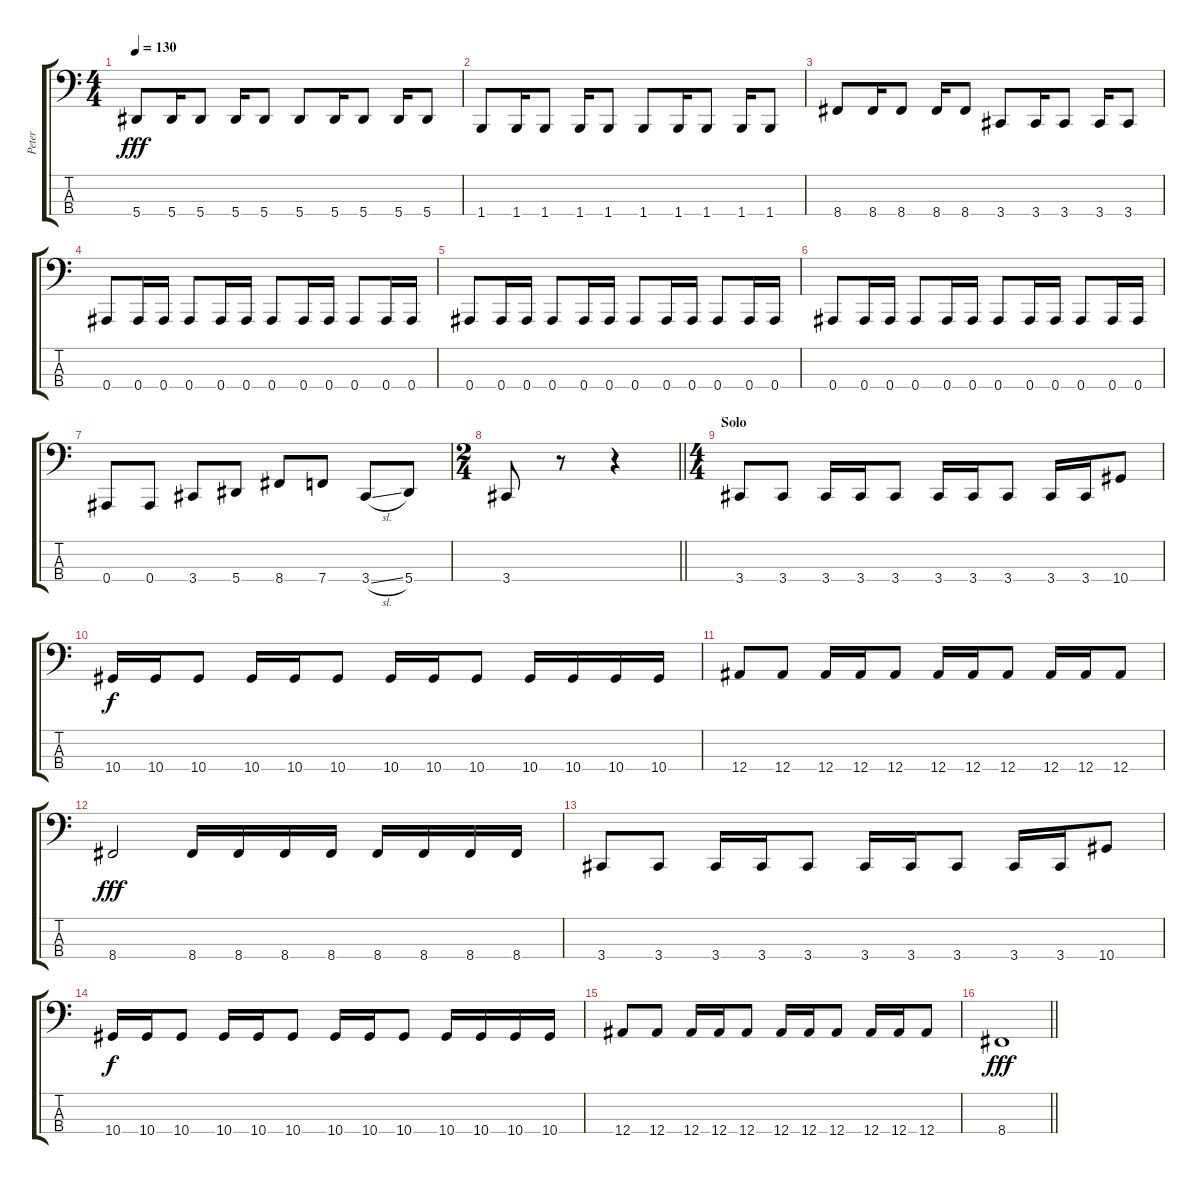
\track ("Peter" "Peter") {instrument electricbassfinger}
\staff {score tabs}
\tuning (Eb2 Bb1 F1 Bb0) {hide}
\ts (4 4)
\tempo 130
\clef f4
\ks c
5.4.8{dy fff} 5.4.16 5.4.8 5.4.16 5.4.8 5.4.8 5.4.16 5.4.8 5.4.16 5.4.8 |
1.4.8 1.4.16 1.4.8 1.4.16 1.4.8 1.4.8 1.4.16 1.4.8 1.4.16 1.4.8 |
8.4.8 8.4.16 8.4.8 8.4.16 8.4.8 3.4.8 3.4.16 3.4.8 3.4.16 3.4.8 |
0.4.8 0.4.16 0.4.16 0.4.8 0.4.16 0.4.16 0.4.8 0.4.16 0.4.16 0.4.8 0.4.16 0.4.16 |
0.4.8 0.4.16 0.4.16 0.4.8 0.4.16 0.4.16 0.4.8 0.4.16 0.4.16 0.4.8 0.4.16 0.4.16 |
0.4.8 0.4.16 0.4.16 0.4.8 0.4.16 0.4.16 0.4.8 0.4.16 0.4.16 0.4.8 0.4.16 0.4.16 |
0.4.8 0.4.8 3.4.8 5.4.8 8.4.8 7.4.8 3.4{sl}.8 5.4.8 |
\ts (2 4)
\barLineRight lightlight
3.4.8 r.8 r.4 |
\ts (4 4)
\section ("" "Solo ")
3.4.8 3.4.8 3.4.16 3.4.16 3.4.8 3.4.16 3.4.16 3.4.8 3.4.16 3.4.16 10.4.8 |
10.4.16{dy f} 10.4.16 10.4.8 10.4.16 10.4.16 10.4.8 10.4.16 10.4.16 10.4.8 10.4.16 10.4.16 10.4.16 10.4.16 |
12.4.8 12.4.8 12.4.16 12.4.16 12.4.8 12.4.16 12.4.16 12.4.8 12.4.16 12.4.16 12.4.8 |
8.4.2{dy fff} 8.4.16 8.4.16 8.4.16 8.4.16 8.4.16 8.4.16 8.4.16 8.4.16 |
3.4.8 3.4.8 3.4.16 3.4.16 3.4.8 3.4.16 3.4.16 3.4.8 3.4.16 3.4.16 10.4.8 |
10.4.16{dy f} 10.4.16 10.4.8 10.4.16 10.4.16 10.4.8 10.4.16 10.4.16 10.4.8 10.4.16 10.4.16 10.4.16 10.4.16 |
12.4.8 12.4.8 12.4.16 12.4.16 12.4.8 12.4.16 12.4.16 12.4.8 12.4.16 12.4.16 12.4.8 |
\barLineRight lightlight
8.4.1{dy fff}
